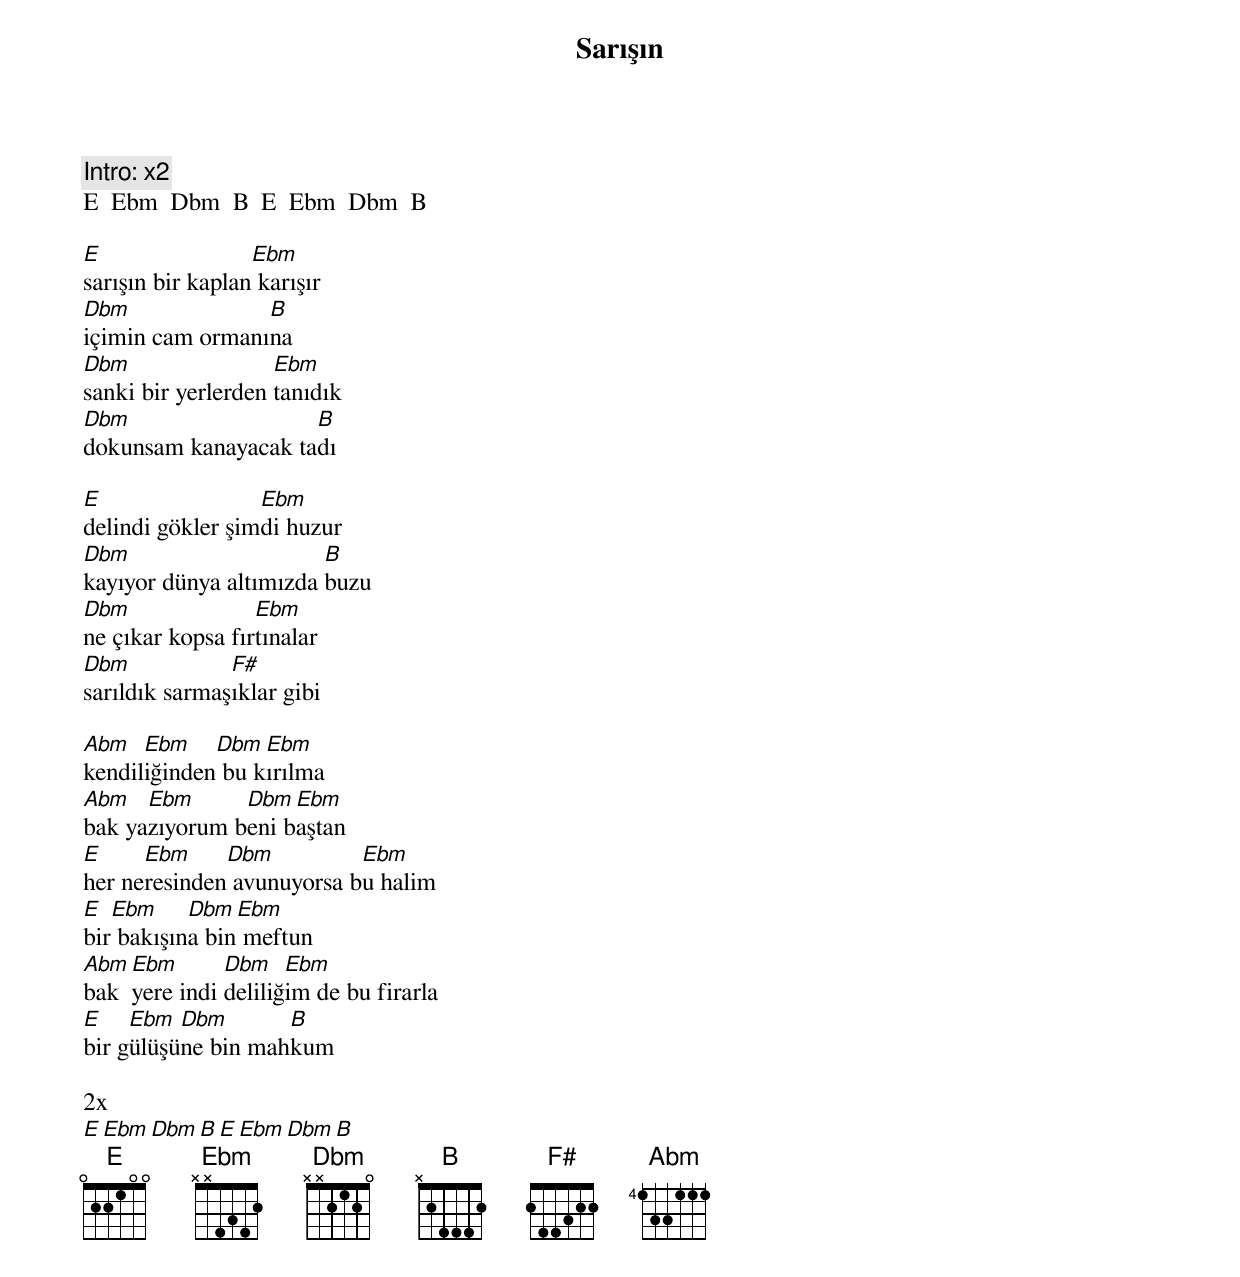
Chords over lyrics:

{title: Sarışın}
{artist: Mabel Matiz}

Intro: x2
E  Ebm  Dbm  B  E  Ebm  Dbm  B

E                 Ebm
sarışın bir kaplan karışır
Dbm              B
içimin cam ormanına
Dbm                 Ebm
sanki bir yerlerden tanıdık
Dbm                  B
dokunsam kanayacak tadı

E                 Ebm
delindi gökler şimdi huzur
Dbm                     B
kayıyor dünya altımızda buzu
Dbm               Ebm
ne çıkar kopsa fırtınalar
Dbm            F#
sarıldık sarmaşıklar gibi

Abm   Ebm    Dbm  Ebm
kendiliğinden bu kırılma
Abm   Ebm      Dbm  Ebm
bak yazıyorum beni baştan
E     Ebm     Dbm          Ebm
her neresinden avunuyorsa bu halim
E  Ebm     Dbm  Ebm
bir bakışına bin meftun
Abm Ebm       Dbm    Ebm
bak yere indi deliliğim de bu firarla
E    Ebm  Dbm       B
bir gülüşüne bin mahkum

2x
E  Ebm  Dbm  B  E  Ebm  Dbm  B
